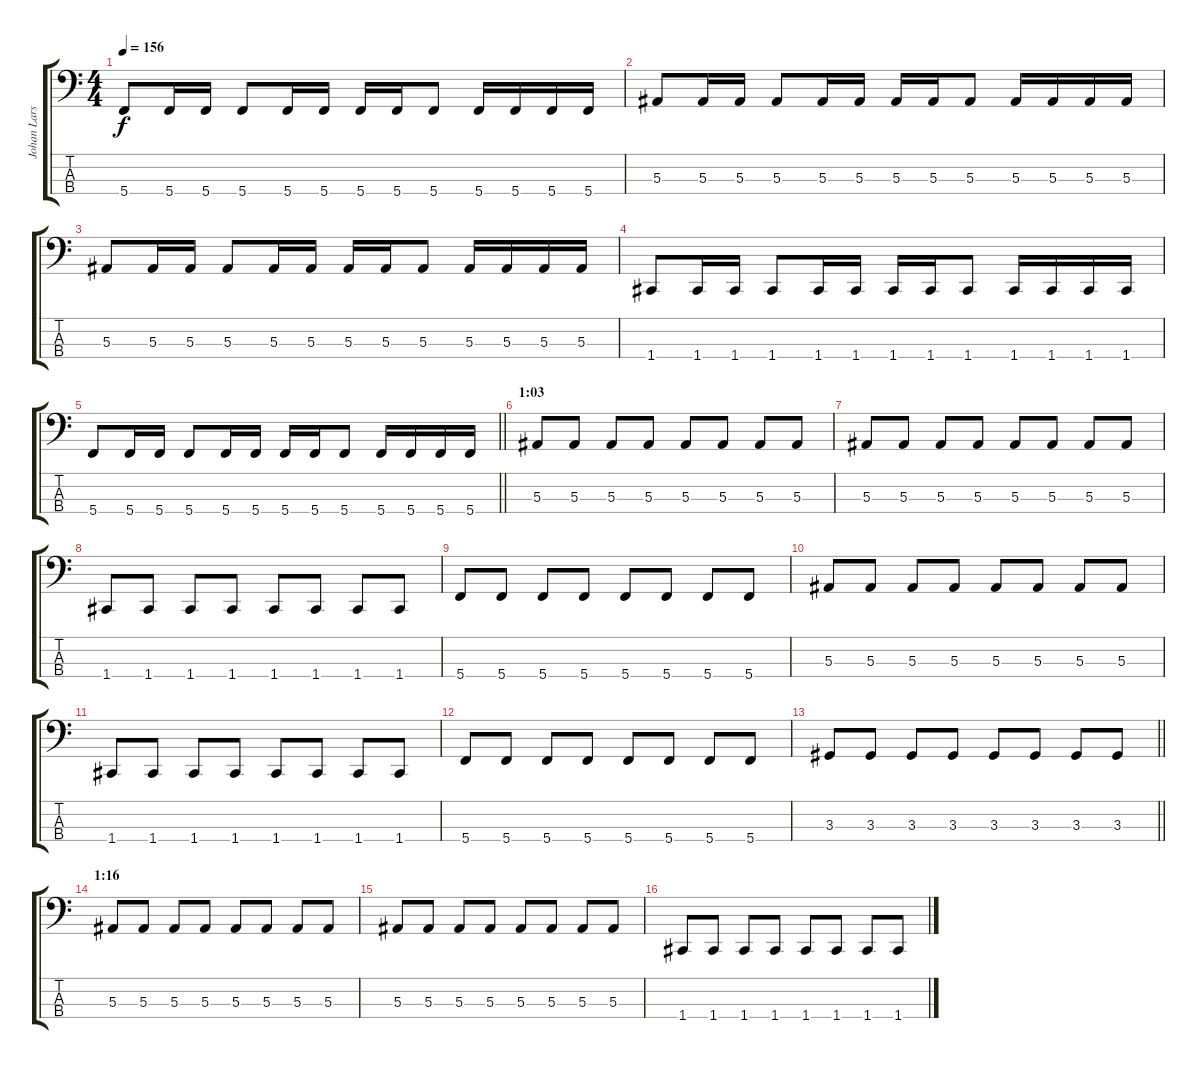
\track ("Johan Larsson" "Johan Lars") {instrument electricbassfinger}
\staff {score tabs}
\tuning (Eb2 Bb1 F1 C1) {hide}
\ts (4 4)
\tempo 156
\clef f4
\ks c
5.4.8{dy f} 5.4.16 5.4.16 5.4.8 5.4.16 5.4.16 5.4.16 5.4.16 5.4.8 5.4.16 5.4.16 5.4.16 5.4.16 |
5.3.8 5.3.16 5.3.16 5.3.8 5.3.16 5.3.16 5.3.16 5.3.16 5.3.8 5.3.16 5.3.16 5.3.16 5.3.16 |
5.3.8 5.3.16 5.3.16 5.3.8 5.3.16 5.3.16 5.3.16 5.3.16 5.3.8 5.3.16 5.3.16 5.3.16 5.3.16 |
1.4.8 1.4.16 1.4.16 1.4.8 1.4.16 1.4.16 1.4.16 1.4.16 1.4.8 1.4.16 1.4.16 1.4.16 1.4.16 |
\barLineRight lightlight
5.4.8 5.4.16 5.4.16 5.4.8 5.4.16 5.4.16 5.4.16 5.4.16 5.4.8 5.4.16 5.4.16 5.4.16 5.4.16 |
\section ("" "1:03")
5.3.8 5.3.8 5.3.8 5.3.8 5.3.8 5.3.8 5.3.8 5.3.8 |
5.3.8 5.3.8 5.3.8 5.3.8 5.3.8 5.3.8 5.3.8 5.3.8 |
1.4.8 1.4.8 1.4.8 1.4.8 1.4.8 1.4.8 1.4.8 1.4.8 |
5.4.8 5.4.8 5.4.8 5.4.8 5.4.8 5.4.8 5.4.8 5.4.8 |
5.3.8 5.3.8 5.3.8 5.3.8 5.3.8 5.3.8 5.3.8 5.3.8 |
1.4.8 1.4.8 1.4.8 1.4.8 1.4.8 1.4.8 1.4.8 1.4.8 |
5.4.8 5.4.8 5.4.8 5.4.8 5.4.8 5.4.8 5.4.8 5.4.8 |
\barLineRight lightlight
3.3.8 3.3.8 3.3.8 3.3.8 3.3.8 3.3.8 3.3.8 3.3.8 |
\section ("" "1:16")
5.3.8 5.3.8 5.3.8 5.3.8 5.3.8 5.3.8 5.3.8 5.3.8 |
5.3.8 5.3.8 5.3.8 5.3.8 5.3.8 5.3.8 5.3.8 5.3.8 |
1.4.8 1.4.8 1.4.8 1.4.8 1.4.8 1.4.8 1.4.8 1.4.8
